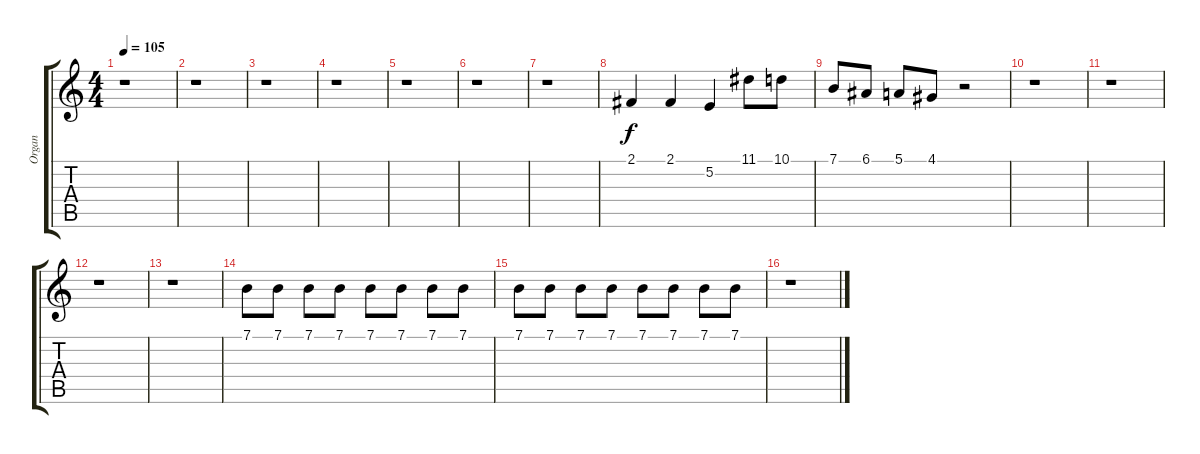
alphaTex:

\track ("Organ" "Organ") {instrument drawbarorgan}
\staff {score tabs}
\tuning (E4 B3 G3 D3 A2 E2) {hide}
\ts (4 4)
\tempo 105
\clef g2
\ks c
r.1{dy f} |
r.1 |
r.1 |
r.1 |
r.1 |
r.1 |
r.1 |
2.1.4 2.1.4 5.2.4 11.1.8 10.1.8 |
7.1.8 6.1.8 5.1.8 4.1.8 r.2 |
r.1 |
r.1 |
r.1 |
r.1 |
7.1.8 7.1.8 7.1.8 7.1.8 7.1.8 7.1.8 7.1.8 7.1.8 |
7.1.8 7.1.8 7.1.8 7.1.8 7.1.8 7.1.8 7.1.8 7.1.8 |
r.1
